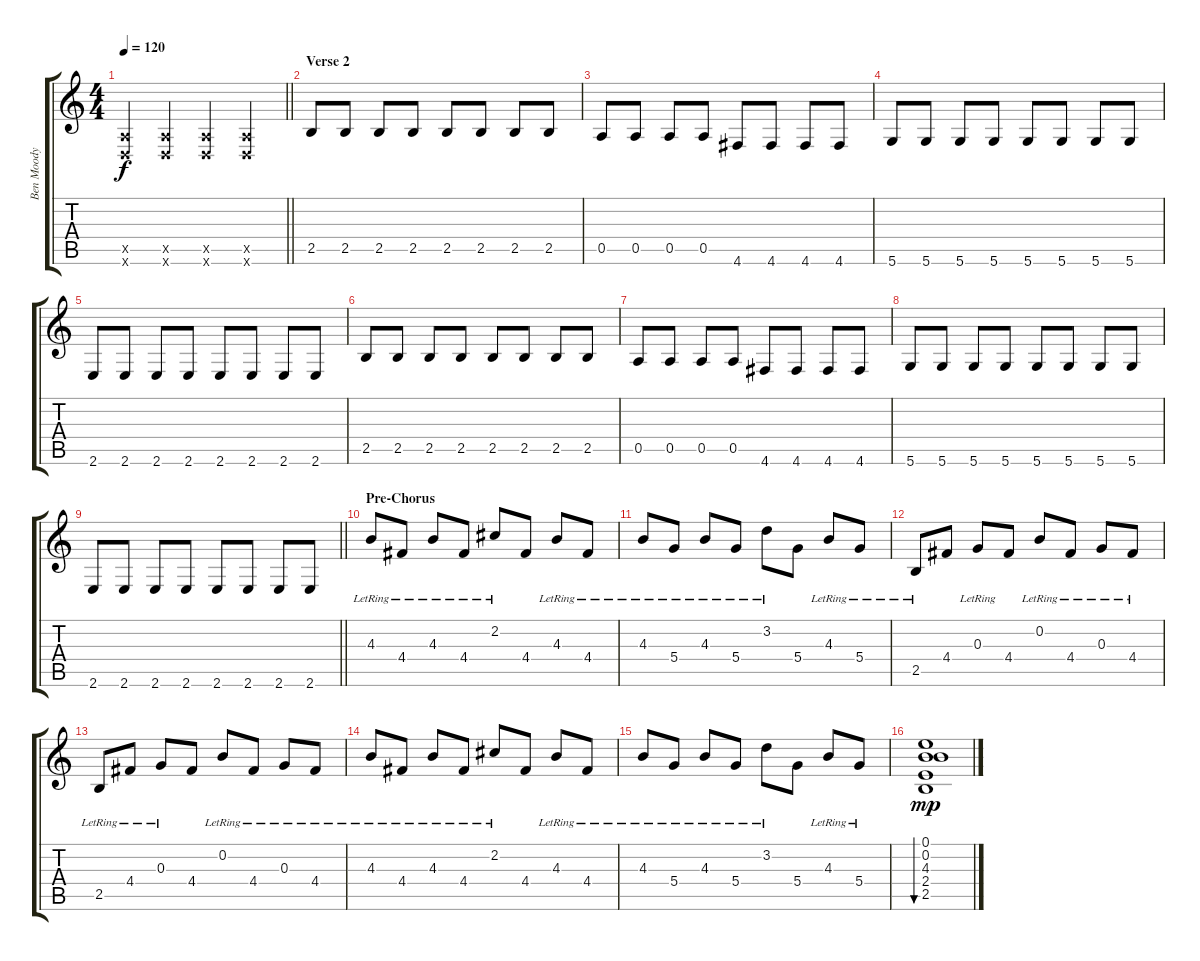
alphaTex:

\track ("Ben Moody" "Ben Moody") {instrument acousticguitarsteel}
\staff {score tabs}
\tuning (E4 B3 G3 D3 A2 D2) {hide}
\ts (4 4)
\tempo 120
\clef g2
\barLineRight lightlight
\ks c
(0.5{x} 0.6{x}).4{dy f} (0.5{x} 0.6{x}).4 (0.5{x} 0.6{x}).4 (0.5{x} 0.6{x}).4 |
\section ("" "Verse 2")
2.5.8 2.5.8 2.5.8 2.5.8 2.5.8 2.5.8 2.5.8 2.5.8 |
0.5.8 0.5.8 0.5.8 0.5.8 4.6.8 4.6.8 4.6.8 4.6.8 |
5.6.8 5.6.8 5.6.8 5.6.8 5.6.8 5.6.8 5.6.8 5.6.8 |
2.6.8 2.6.8 2.6.8 2.6.8 2.6.8 2.6.8 2.6.8 2.6.8 |
2.5.8 2.5.8 2.5.8 2.5.8 2.5.8 2.5.8 2.5.8 2.5.8 |
0.5.8 0.5.8 0.5.8 0.5.8 4.6.8 4.6.8 4.6.8 4.6.8 |
5.6.8 5.6.8 5.6.8 5.6.8 5.6.8 5.6.8 5.6.8 5.6.8 |
\barLineRight lightlight
2.6.8 2.6.8 2.6.8 2.6.8 2.6.8 2.6.8 2.6.8 2.6.8 |
\section ("" "Pre-Chorus")
4.3{lr}.8 4.4{lr}.8 4.3{lr}.8 4.4{lr}.8 2.2{lr}.8 4.4.8 4.3{lr}.8 4.4{lr}.8 |
4.3{lr}.8 5.4{lr}.8 4.3{lr}.8 5.4{lr}.8 3.2{lr}.8 5.4.8 4.3{lr}.8 5.4{lr}.8 |
2.5{lr}.8 4.4.8 0.3{lr}.8 4.4.8 0.2{lr}.8 4.4{lr}.8 0.3{lr}.8 4.4{lr}.8 |
2.5{lr}.8 4.4{lr}.8 0.3{lr}.8 4.4.8 0.2{lr}.8 4.4{lr}.8 0.3{lr}.8 4.4{lr}.8 |
4.3{lr}.8 4.4{lr}.8 4.3{lr}.8 4.4{lr}.8 2.2{lr}.8 4.4.8 4.3{lr}.8 4.4{lr}.8 |
4.3{lr}.8 5.4{lr}.8 4.3{lr}.8 5.4{lr}.8 3.2{lr}.8 5.4.8 4.3{lr}.8 5.4{lr}.8 |
(0.1 0.2 4.3 2.4 2.5).1{bu 240 dy mp}
